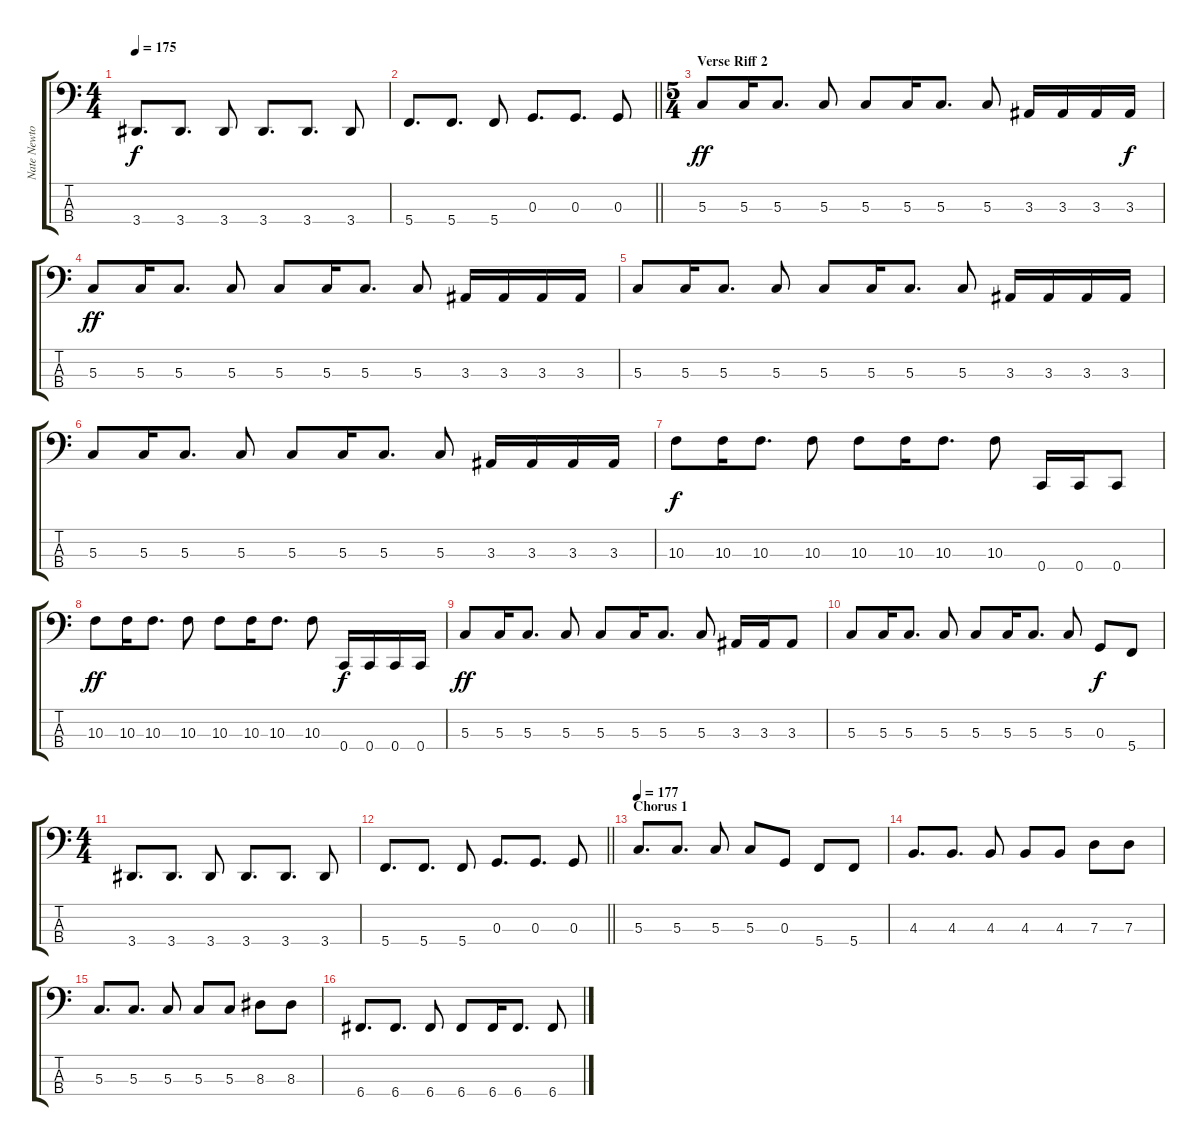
\track ("Nate Newton" "Nate Newto") {instrument slapbass2}
\staff {score tabs}
\tuning (F2 C2 G1 C1) {hide}
\ts (4 4)
\tempo 175
\clef f4
\ks c
3.4.8{d dy f} 3.4.8{d} 3.4.8 3.4.8{d} 3.4.8{d} 3.4.8 |
\barLineRight lightlight
5.4.8{d} 5.4.8{d} 5.4.8 0.3.8{d} 0.3.8{d} 0.3.8 |
\ts (5 4)
\section ("" "Verse Riff 2")
5.3.8{dy ff} 5.3.16 5.3.8{d} 5.3.8 5.3.8 5.3.16 5.3.8{d} 5.3.8 3.3.16 3.3.16 3.3.16 3.3.16{dy f} |
5.3.8{dy ff} 5.3.16 5.3.8{d} 5.3.8 5.3.8 5.3.16 5.3.8{d} 5.3.8 3.3.16 3.3.16 3.3.16 3.3.16 |
5.3.8 5.3.16 5.3.8{d} 5.3.8 5.3.8 5.3.16 5.3.8{d} 5.3.8 3.3.16 3.3.16 3.3.16 3.3.16 |
5.3.8 5.3.16 5.3.8{d} 5.3.8 5.3.8 5.3.16 5.3.8{d} 5.3.8 3.3.16 3.3.16 3.3.16 3.3.16 |
10.3.8{dy f} 10.3.16 10.3.8{d} 10.3.8 10.3.8 10.3.16 10.3.8{d} 10.3.8 0.4.16 0.4.16 0.4.8 |
10.3.8{dy ff} 10.3.16 10.3.8{d} 10.3.8 10.3.8 10.3.16 10.3.8{d} 10.3.8 0.4.16{dy f} 0.4.16 0.4.16 0.4.16 |
5.3.8{dy ff} 5.3.16 5.3.8{d} 5.3.8 5.3.8 5.3.16 5.3.8{d} 5.3.8 3.3.16 3.3.16 3.3.8 |
5.3.8 5.3.16 5.3.8{d} 5.3.8 5.3.8 5.3.16 5.3.8{d} 5.3.8 0.3.8{dy f} 5.4.8 |
\ts (4 4)
3.4.8{d} 3.4.8{d} 3.4.8 3.4.8{d} 3.4.8{d} 3.4.8 |
\barLineRight lightlight
5.4.8{d} 5.4.8{d} 5.4.8 0.3.8{d} 0.3.8{d} 0.3.8 |
\section ("" "Chorus 1")
\tempo 177
5.3.8{d} 5.3.8{d} 5.3.8 5.3.8 0.3.8 5.4.8 5.4.8 |
4.3.8{d} 4.3.8{d} 4.3.8 4.3.8 4.3.8 7.3.8 7.3.8 |
5.3.8{d} 5.3.8{d} 5.3.8 5.3.8 5.3.8 8.3.8 8.3.8 |
6.4.8{d} 6.4.8{d} 6.4.8 6.4.8 6.4.16 6.4.8{d} 6.4.8
